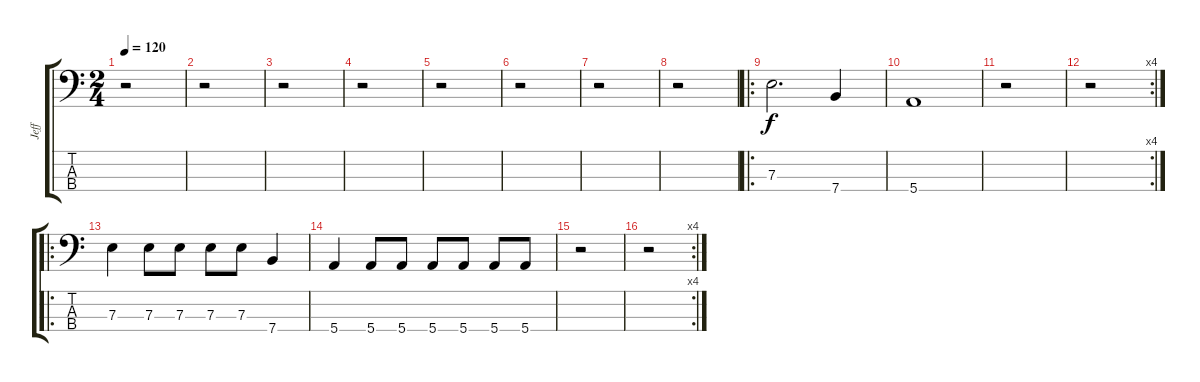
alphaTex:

\track ("Jeff" "Jeff") {instrument electricbassfinger}
\staff {score tabs}
\tuning (G2 D2 A1 E1) {hide}
\ts (2 4)
\tempo 120
\clef f4
\ks c
r.2{dy f instrument electricbassfinger} |
r.2 |
r.2 |
r.2 |
r.2 |
r.2 |
r.2 |
r.2 |
\ro
7.3.2{d} 7.4.4 |
5.4.1 |
r.2 |
\rc 4
r.2 |
\ro
7.3.4 7.3.8 7.3.8 7.3.8 7.3.8 7.4.4 |
5.4.4 5.4.8 5.4.8 5.4.8 5.4.8 5.4.8 5.4.8 |
r.2 |
\rc 4
r.2
